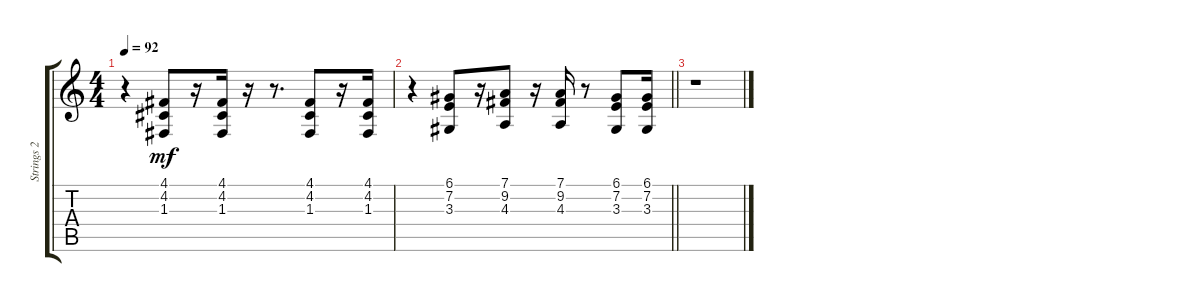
\track ("Strings 2" "Strings 2") {instrument stringensemble1}
\staff {score tabs}
\tuning (D4 A3 F3 C3 G2 D2) {hide}
\ts (4 4)
\tempo 92
\clef g2
\ks c
r.4{dy mf} (4.1 4.2 1.3).8 r.16 (4.1 4.2 1.3).16 r.16 r.8{d} (4.1 4.2 1.3).8 r.16 (4.1 4.2 1.3).16 |
\barLineRight lightlight
r.4 (6.1 7.2 3.3).8 r.16 (7.1 9.2 4.3).8 r.16 (7.1 9.2 4.3).16 r.8 (6.1 7.2 3.3).8 (6.1 7.2 3.3).16 |
r.1
